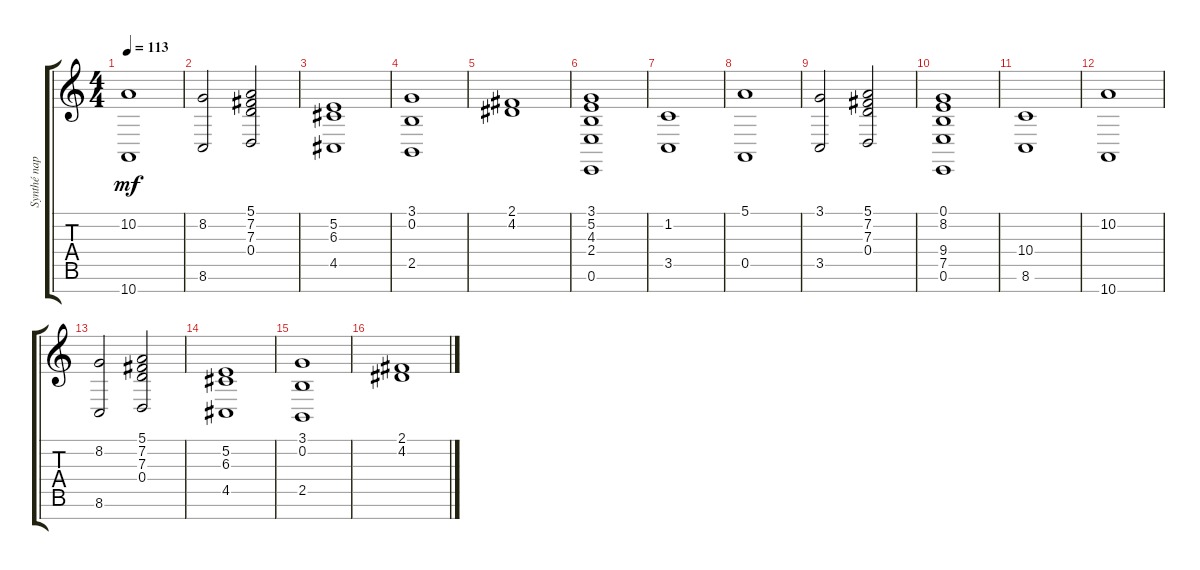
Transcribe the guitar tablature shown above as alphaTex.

\track ("Synthé nappe" "Synthé nap") {instrument synthstrings1}
\staff {score tabs}
\tuning (E4 B3 G3 D3 A2 E2 B1) {hide}
\ts (4 4)
\tempo 113
\clef g2
\ks c
(10.2 10.7).1{dy mf} |
(8.2 8.6).2 (5.1 7.2 7.3 0.4).2 |
(5.2 6.3 4.5).1 |
(3.1 0.2 2.5).1 |
(2.1 4.2).1 |
(3.1 5.2 4.3 2.4 0.6).1 |
(1.2 3.5).1 |
(5.1 0.5).1 |
(3.1 3.5).2 (5.1 7.2 7.3 0.4).2 |
(0.1 8.2 9.4 7.5 0.6).1 |
(10.4 8.6).1 |
(10.2 10.7).1 |
(8.2 8.6).2 (5.1 7.2 7.3 0.4).2 |
(5.2 6.3 4.5).1 |
(3.1 0.2 2.5).1 |
(2.1 4.2).1
